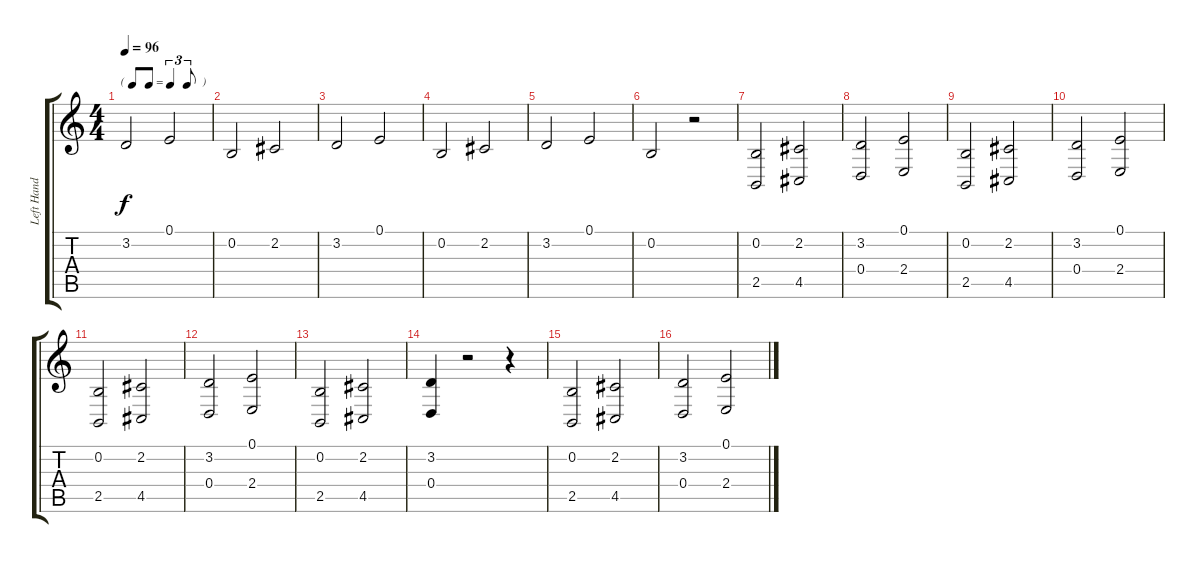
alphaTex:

\track ("Left Hand" "Left Hand") {instrument acousticgrandpiano}
\staff {score tabs}
\tuning (E4 B3 G3 D3 A2 E2) {hide}
\ts (4 4)
\tf triplet8th
\tempo 96
\clef g2
\ks c
3.2.2{dy f} 0.1.2 |
0.2.2 2.2.2 |
3.2.2 0.1.2 |
0.2.2 2.2.2 |
3.2.2 0.1.2 |
0.2.2 r.2 |
(0.2 2.5).2 (2.2 4.5).2 |
(3.2 0.4).2 (0.1 2.4).2 |
(0.2 2.5).2 (2.2 4.5).2 |
(3.2 0.4).2 (0.1 2.4).2 |
(0.2 2.5).2 (2.2 4.5).2 |
(3.2 0.4).2 (0.1 2.4).2 |
(0.2 2.5).2 (2.2 4.5).2 |
(3.2 0.4).4 r.2 r.4 |
(0.2 2.5).2 (2.2 4.5).2 |
(3.2 0.4).2 (0.1 2.4).2
